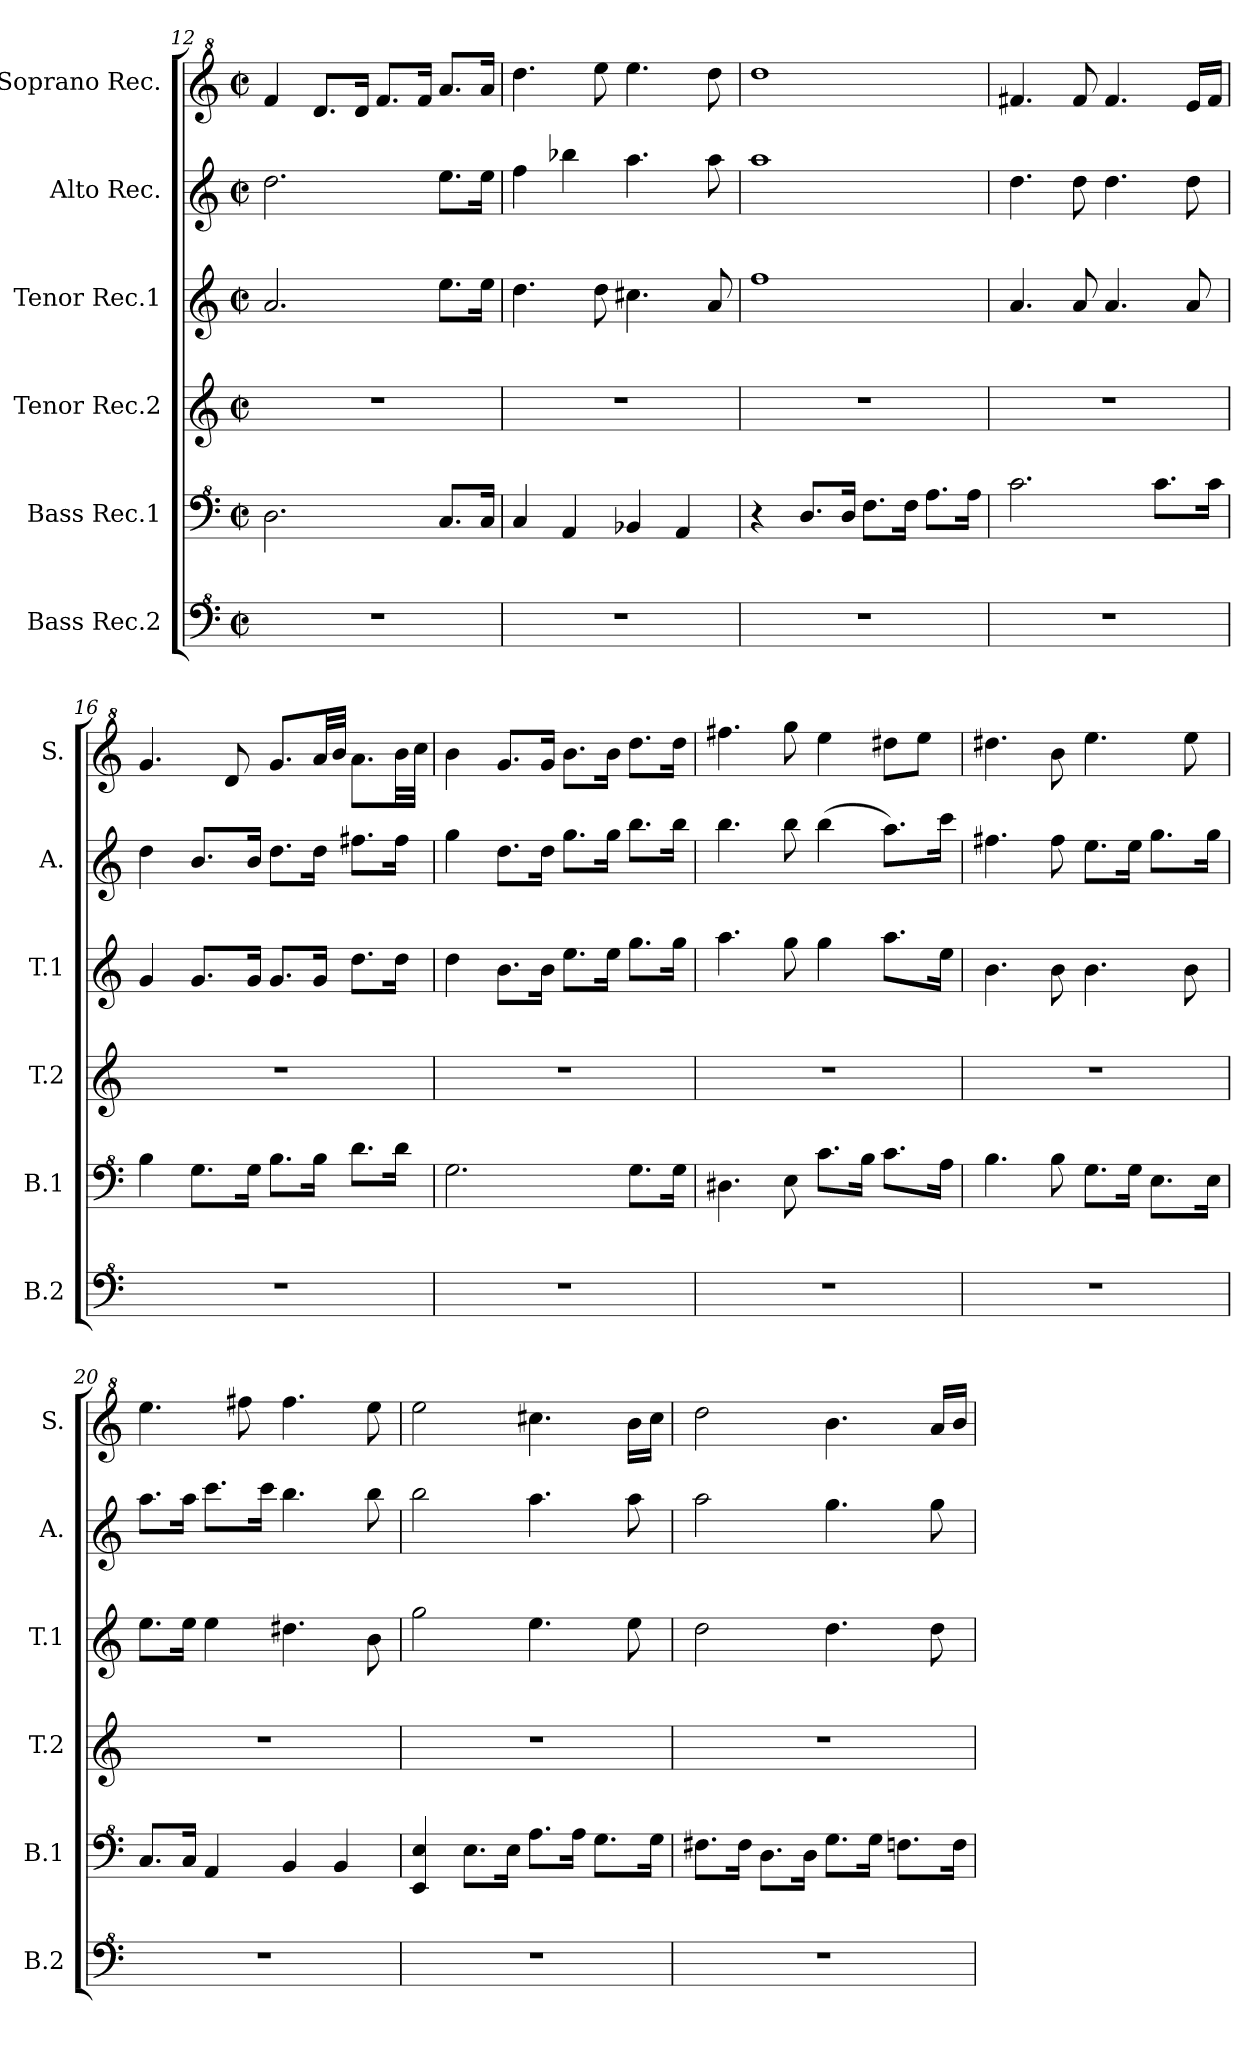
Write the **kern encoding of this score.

**kern	**kern	**kern	**kern	**kern	**kern
*part6	*part5	*part4	*part3	*part2	*part1
*staff6	*staff5	*staff4	*staff3	*staff2	*staff1
*I"Bass Rec.2	*I"Bass Rec.1	*I"Tenor Rec.2	*I"Tenor Rec.1	*I"Alto Rec.	*I"Soprano Rec.
*I'B.2	*I'B.1	*I'T.2	*I'T.1	*I'A.	*I'S.
*clefF^4	*clefF^4	*clefG2	*clefG2	*clefG2	*clefG^2
*k[]	*k[]	*k[]	*k[]	*k[]	*k[]
*M2/2	*M2/2	*M2/2	*M2/2	*M2/2	*M2/2
*met(c|)	*met(c|)	*met(c|)	*met(c|)	*met(c|)	*met(c|)
=12	=12	=12	=12	=12	=12
1r	2.d\	1r	2.a/	2.dd\	4ff/
.	.	.	.	.	8.dd/L
.	.	.	.	.	16dd/Jk
.	.	.	.	.	8.ff/L
.	.	.	.	.	16ff/Jk
.	8.c/L	.	8.ee\L	8.ee\L	8.aa/L
.	16c/Jk	.	16ee\Jk	16ee\Jk	16aa/Jk
=13	=13	=13	=13	=13	=13
1r	4c/	1r	4.dd\	4ff\	4.ddd\
.	4A/	.	.	4bb-X\	.
.	.	.	8dd\	.	8eee\
.	4B-X/	.	4.cc#X\	4.aa\	4.eee\
.	4A/	.	.	.	.
.	.	.	8a/	8aa\	8ddd\
=14	=14	=14	=14	=14	=14
1r	4r	1r	1ff	1aa	1ddd
.	8.d/L	.	.	.	.
.	16d/Jk	.	.	.	.
.	8.f\L	.	.	.	.
.	16f\Jk	.	.	.	.
.	8.a\L	.	.	.	.
.	16a\Jk	.	.	.	.
=15	=15	=15	=15	=15	=15
1r	2.cc\	1r	4.a/	4.dd\	4.ff#X/
.	.	.	8a/	8dd\	8ff#/
.	.	.	4.a/	4.dd\	4.ff#/
.	8.cc\L	.	.	.	.
.	.	.	8a/	8dd\	16ee/LL
.	16cc\Jk	.	.	.	16ff#/JJ
=16	=16	=16	=16	=16	=16
1r	4b\	1r	4g/	4dd\	4.gg/
.	8.g\L	.	8.g/L	8.b/L	.
.	.	.	.	.	8dd/
.	16g\Jk	.	16g/Jk	16b/Jk	.
.	8.b\L	.	8.g/L	8.dd\L	8.gg/L
.	16b\Jk	.	16g/Jk	16dd\Jk	32aa/LL
.	.	.	.	.	32bb/JJJ
.	8.dd\L	.	8.dd\L	8.ff#X\L	8.aa\L
.	16dd\Jk	.	16dd\Jk	16ff#\Jk	32bb\LL
.	.	.	.	.	32ccc\JJJ
=17	=17	=17	=17	=17	=17
1r	2.g\	1r	4dd\	4gg\	4bb\
.	.	.	8.b\L	8.dd\L	8.gg/L
.	.	.	16b\Jk	16dd\Jk	16gg/Jk
.	.	.	8.ee\L	8.gg\L	8.bb\L
.	.	.	16ee\Jk	16gg\Jk	16bb\Jk
.	8.g\L	.	8.gg\L	8.bb\L	8.ddd\L
.	16g\Jk	.	16gg\Jk	16bb\Jk	16ddd\Jk
!!LO:LB:g=z
=18	=18	=18	=18	=18	=18
1r	4.d#X\	1r	4.aa\	4.bb\	4.fff#X\
.	8e\	.	8gg\	8bb\	8ggg\
.	8.cc\L	.	4gg\	(4bb\	4eee\
.	16b\Jk	.	.	.	.
.	8.cc\L	.	8.aa\L	8.aa\L)	8ddd#X\L
.	.	.	.	.	8eee\J
.	16a\Jk	.	16ee\Jk	16ccc\Jk	.
=19	=19	=19	=19	=19	=19
1r	4.b\	1r	4.b\	4.ff#X\	4.ddd#X\
.	8b\	.	8b\	8ff#\	8bb\
.	8.g\L	.	4.b\	8.ee\L	4.eee\
.	16g\Jk	.	.	16ee\Jk	.
.	8.e\L	.	.	8.gg\L	.
.	.	.	8b\	.	8eee\
.	16e\Jk	.	.	16gg\Jk	.
=20	=20	=20	=20	=20	=20
1r	8.c/L	1r	8.ee\L	8.aa\L	4.eee\
.	16c/Jk	.	16ee\Jk	16aa\Jk	.
.	4A/	.	4ee\	8.ccc\L	.
.	.	.	.	.	8fff#X\
.	.	.	.	16ccc\Jk	.
.	4B/	.	4.dd#X\	4.bb\	4.fff#\
.	4B/	.	.	.	.
.	.	.	8b\	8bb\	8eee\
=21	=21	=21	=21	=21	=21
1r	4E/ 4e/	1r	2gg\	2bb\	2eee\
.	8.e\L	.	.	.	.
.	16e\Jk	.	.	.	.
.	8.a\L	.	4.ee\	4.aa\	4.ccc#X\
.	16a\Jk	.	.	.	.
.	8.g\L	.	.	.	.
.	.	.	8ee\	8aa\	16bb\LL
.	16g\Jk	.	.	.	16ccc#\JJ
=22	=22	=22	=22	=22	=22
1r	8.f#X\L	1r	2dd\	2aa\	2ddd\
.	16f#\Jk	.	.	.	.
.	8.d\L	.	.	.	.
.	16d\Jk	.	.	.	.
.	8.g\L	.	4.dd\	4.gg\	4.bb\
.	16g\Jk	.	.	.	.
.	8.fn\L	.	.	.	.
.	.	.	8dd\	8gg\	16aa/LL
.	16f\Jk	.	.	.	16bb/JJ
=	=	=	=	=	=
*-	*-	*-	*-	*-	*-
